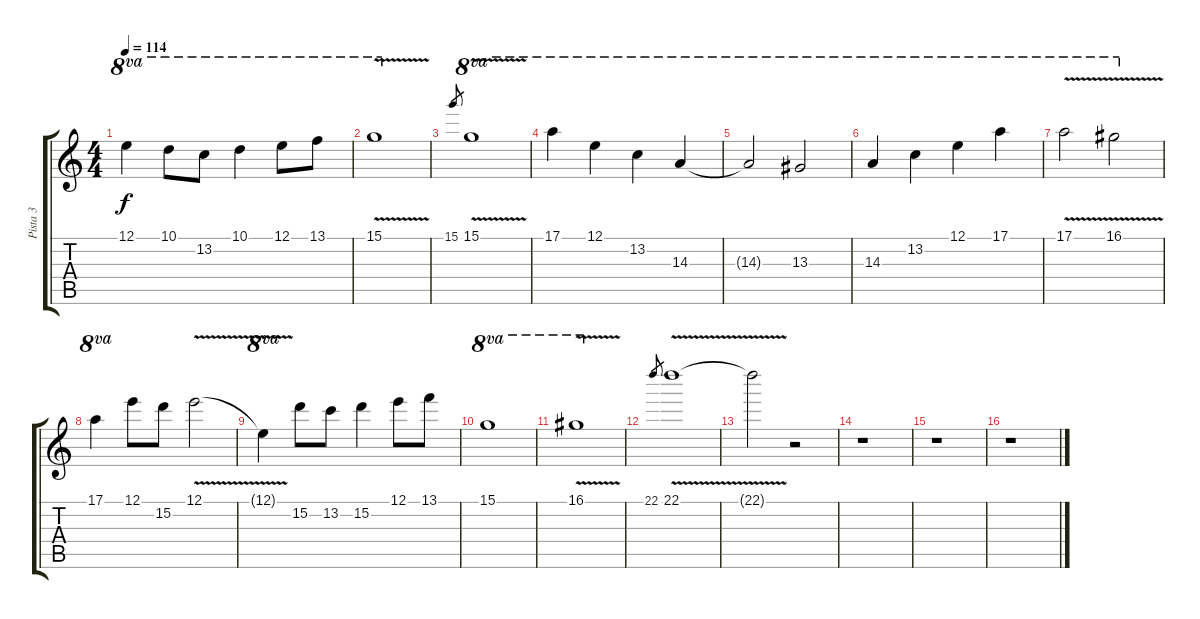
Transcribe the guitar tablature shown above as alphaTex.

\track ("Pista 3" "Pista 3") {instrument overdrivenguitar}
\staff {score tabs}
\tuning (E4 B3 G3 D3 A2 E2) {hide}
\ts (4 4)
\tempo 114
\clef g2
\ks c
12.1{t}.4{ot 8va dy f} 10.1.8{ot 8va} 13.2.8{ot 8va} 10.1.4{ot 8va} 12.1.8{ot 8va} 13.1.8{ot 8va} |
15.1{v}.1{ot 8va} |
15.1.8{gr} 15.1{v}.1{ot 8va} |
17.1.4{ot 8va} 12.1.4{ot 8va} 13.2.4{ot 8va} 14.3.4{ot 8va} |
14.3{t}.2{ot 8va} 13.3.2{ot 8va} |
14.3.4{ot 8va} 13.2.4{ot 8va} 12.1.4{ot 8va} 17.1.4{ot 8va} |
17.1{v}.2{ot 8va} 16.1{v}.2{ot 8va} |
17.1.4{ot 8va} 12.1.8 15.2.8 12.1{v}.2 |
12.1{t}.4{ot 8va} 15.2.8 13.2.8 15.2.4 12.1.8 13.1.8 |
15.1.1{ot 8va} |
16.1{v}.1{ot 8va} |
22.1.8{gr} 22.1{v}.1 |
22.1{t}.2 r.2 |
r.1 |
r.1 |
r.1
